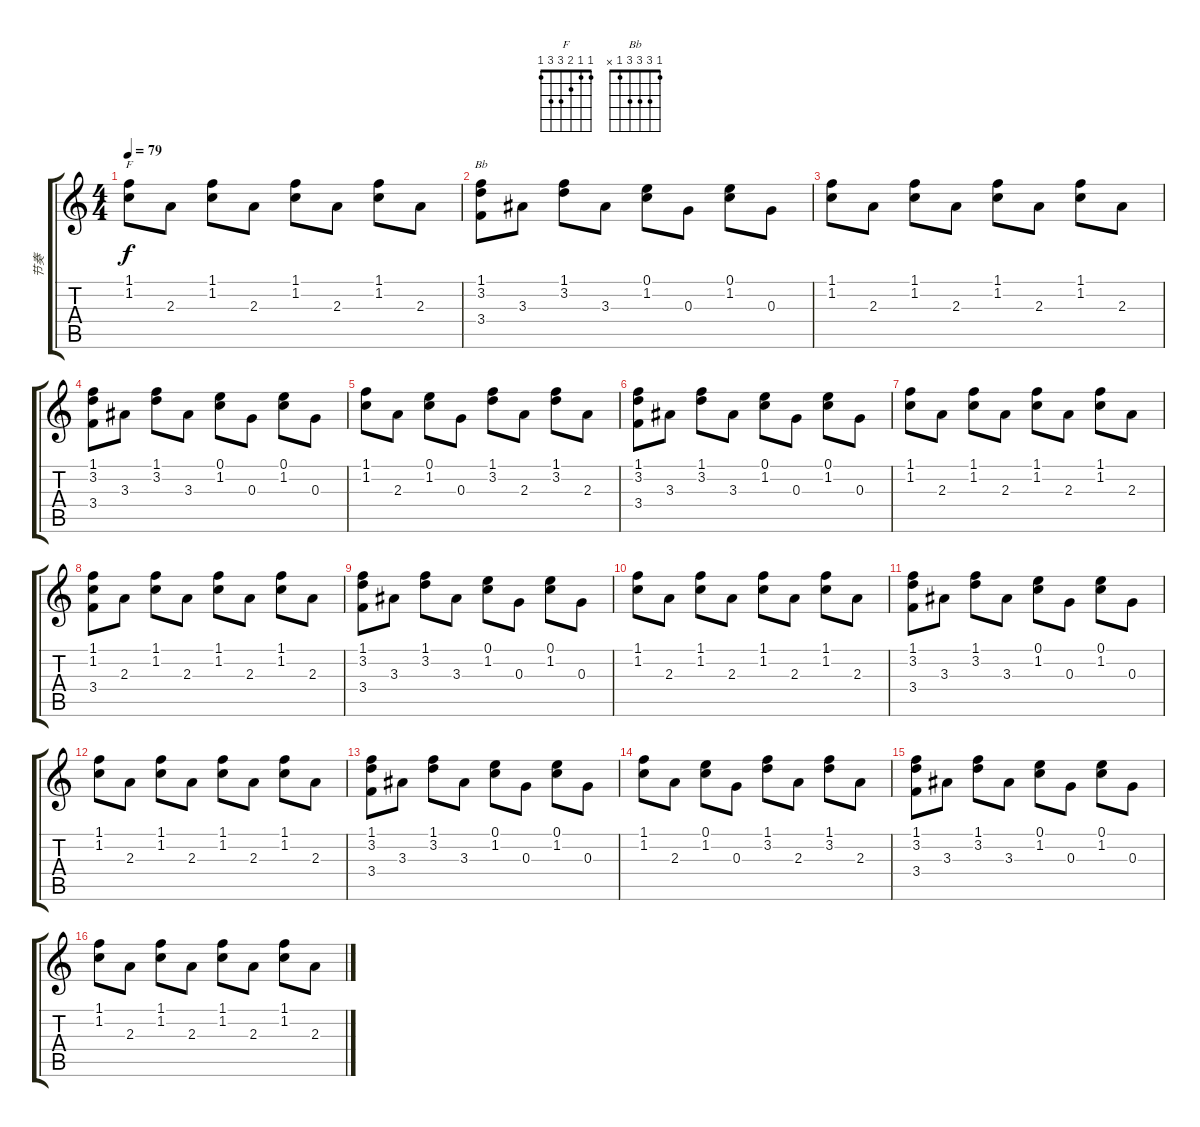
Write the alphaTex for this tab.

\track ("节奏" "节奏") {instrument acousticguitarnylon}
\staff {score tabs}
\tuning (E4 B3 G3 D3 A2 E2) {hide}
\chord ("F" 1 1 2 3 3 1)
\chord ("Bb" 1 3 3 3 1 x)
\ts (4 4)
\tempo 79
\clef g2
\ks c
(1.1 1.2).8{ch "F" dy f} 2.3.8 (1.1 1.2).8 2.3.8 (1.1 1.2).8 2.3.8 (1.1 1.2).8 2.3.8 |
(1.1 3.2 3.4).8{ch "Bb"} 3.3.8 (1.1 3.2).8 3.3.8 (0.1 1.2).8 0.3.8 (0.1 1.2).8 0.3.8 |
(1.1 1.2).8 2.3.8 (1.1 1.2).8 2.3.8 (1.1 1.2).8 2.3.8 (1.1 1.2).8 2.3.8 |
(1.1 3.2 3.4).8 3.3.8 (1.1 3.2).8 3.3.8 (0.1 1.2).8 0.3.8 (0.1 1.2).8 0.3.8 |
(1.1 1.2).8 2.3.8 (0.1 1.2).8 0.3.8 (1.1 3.2).8 2.3.8 (1.1 3.2).8 2.3.8 |
(1.1 3.2 3.4).8 3.3.8 (1.1 3.2).8 3.3.8 (0.1 1.2).8 0.3.8 (0.1 1.2).8 0.3.8 |
(1.1 1.2).8 2.3.8 (1.1 1.2).8 2.3.8 (1.1 1.2).8 2.3.8 (1.1 1.2).8 2.3.8 |
(1.1 1.2 3.4).8 2.3.8 (1.1 1.2).8 2.3.8 (1.1 1.2).8 2.3.8 (1.1 1.2).8 2.3.8 |
(1.1 3.2 3.4).8 3.3.8 (1.1 3.2).8 3.3.8 (0.1 1.2).8 0.3.8 (0.1 1.2).8 0.3.8 |
(1.1 1.2).8 2.3.8 (1.1 1.2).8 2.3.8 (1.1 1.2).8 2.3.8 (1.1 1.2).8 2.3.8 |
(1.1 3.2 3.4).8 3.3.8 (1.1 3.2).8 3.3.8 (0.1 1.2).8 0.3.8 (0.1 1.2).8 0.3.8 |
(1.1 1.2).8 2.3.8 (1.1 1.2).8 2.3.8 (1.1 1.2).8 2.3.8 (1.1 1.2).8 2.3.8 |
(1.1 3.2 3.4).8 3.3.8 (1.1 3.2).8 3.3.8 (0.1 1.2).8 0.3.8 (0.1 1.2).8 0.3.8 |
(1.1 1.2).8 2.3.8 (0.1 1.2).8 0.3.8 (1.1 3.2).8 2.3.8 (1.1 3.2).8 2.3.8 |
(1.1 3.2 3.4).8 3.3.8 (1.1 3.2).8 3.3.8 (0.1 1.2).8 0.3.8 (0.1 1.2).8 0.3.8 |
(1.1 1.2).8 2.3.8 (1.1 1.2).8 2.3.8 (1.1 1.2).8 2.3.8 (1.1 1.2).8 2.3.8
